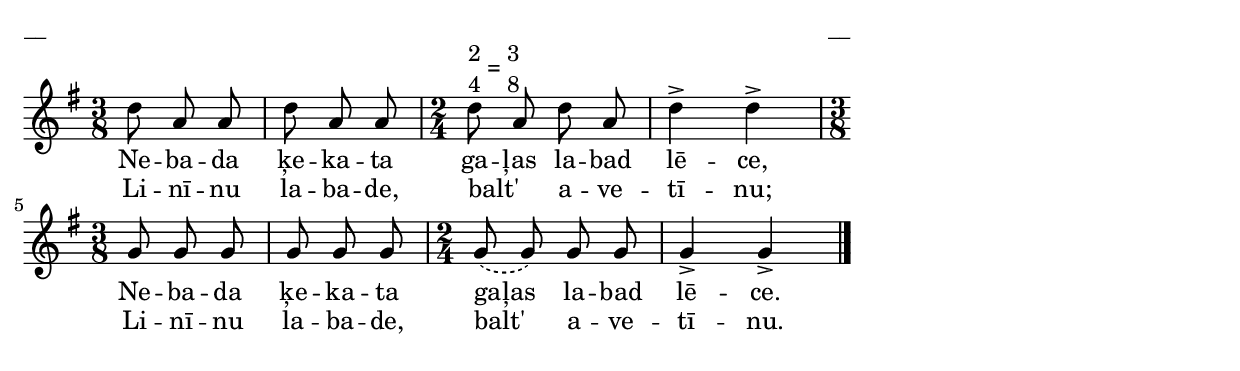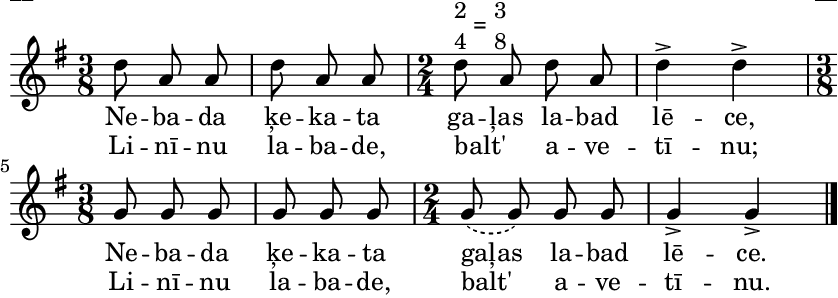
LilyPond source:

\version "2.13.18"
#(ly:set-option 'crop #t)

%\header {
%    title = "Nebada ķekata"
%}
\paper {
line-width = 14\cm
left-margin = 0.4\cm
between-system-padding = 0.1\cm
between-system-space = 0.1\cm
}
\layout {
indent = #0
ragged-last = ##f
}


voiceA = \relative c'' {
\clef "treble"
\key g \major
\time 3/8
d8 a a | d8 a a 
\time 2/4 
d8^\markup {
  \vcenter {
    \column { 2 4 } 
    = 
    \column { 3 8 }
  }
} a d a | d4-> d4->
\time 3/8
g,8 g g | g8 g g 
\time 2/4 
\slurDashed
g8( g) g g | g4-> g->
\bar "|."
} 

lyricA = \lyricmode {
Ne -- ba -- da ķe -- ka -- ta ga -- ļas la -- bad lē -- ce, 
Ne -- ba -- da ķe -- ka -- ta gaļas la -- bad lē -- ce.
}

lyricB = \lyricmode {
Li -- nī -- nu la -- ba -- de, balt' _ a -- ve -- tī -- nu;
Li -- nī -- nu la -- ba -- de, balt' a -- ve -- tī -- nu.
}


fullScore = <<
\new Staff {
<<
\new Voice = "voiceA" { \oneVoice \autoBeamOff \voiceA }
\new Lyrics \lyricsto "voiceA" \lyricA
\new Lyrics \lyricsto "voiceA" \lyricB
>>
}
>>

\score {
\fullScore
\header { piece = "__" opus = "__" }
}
\markup { \with-color #(x11-color 'white) \sans \smaller "__" }
\score {
\unfoldRepeats
\fullScore
\midi {
\context { \Staff \remove "Staff_performer" }
\context { \Voice \consists "Staff_performer" }
}
}


